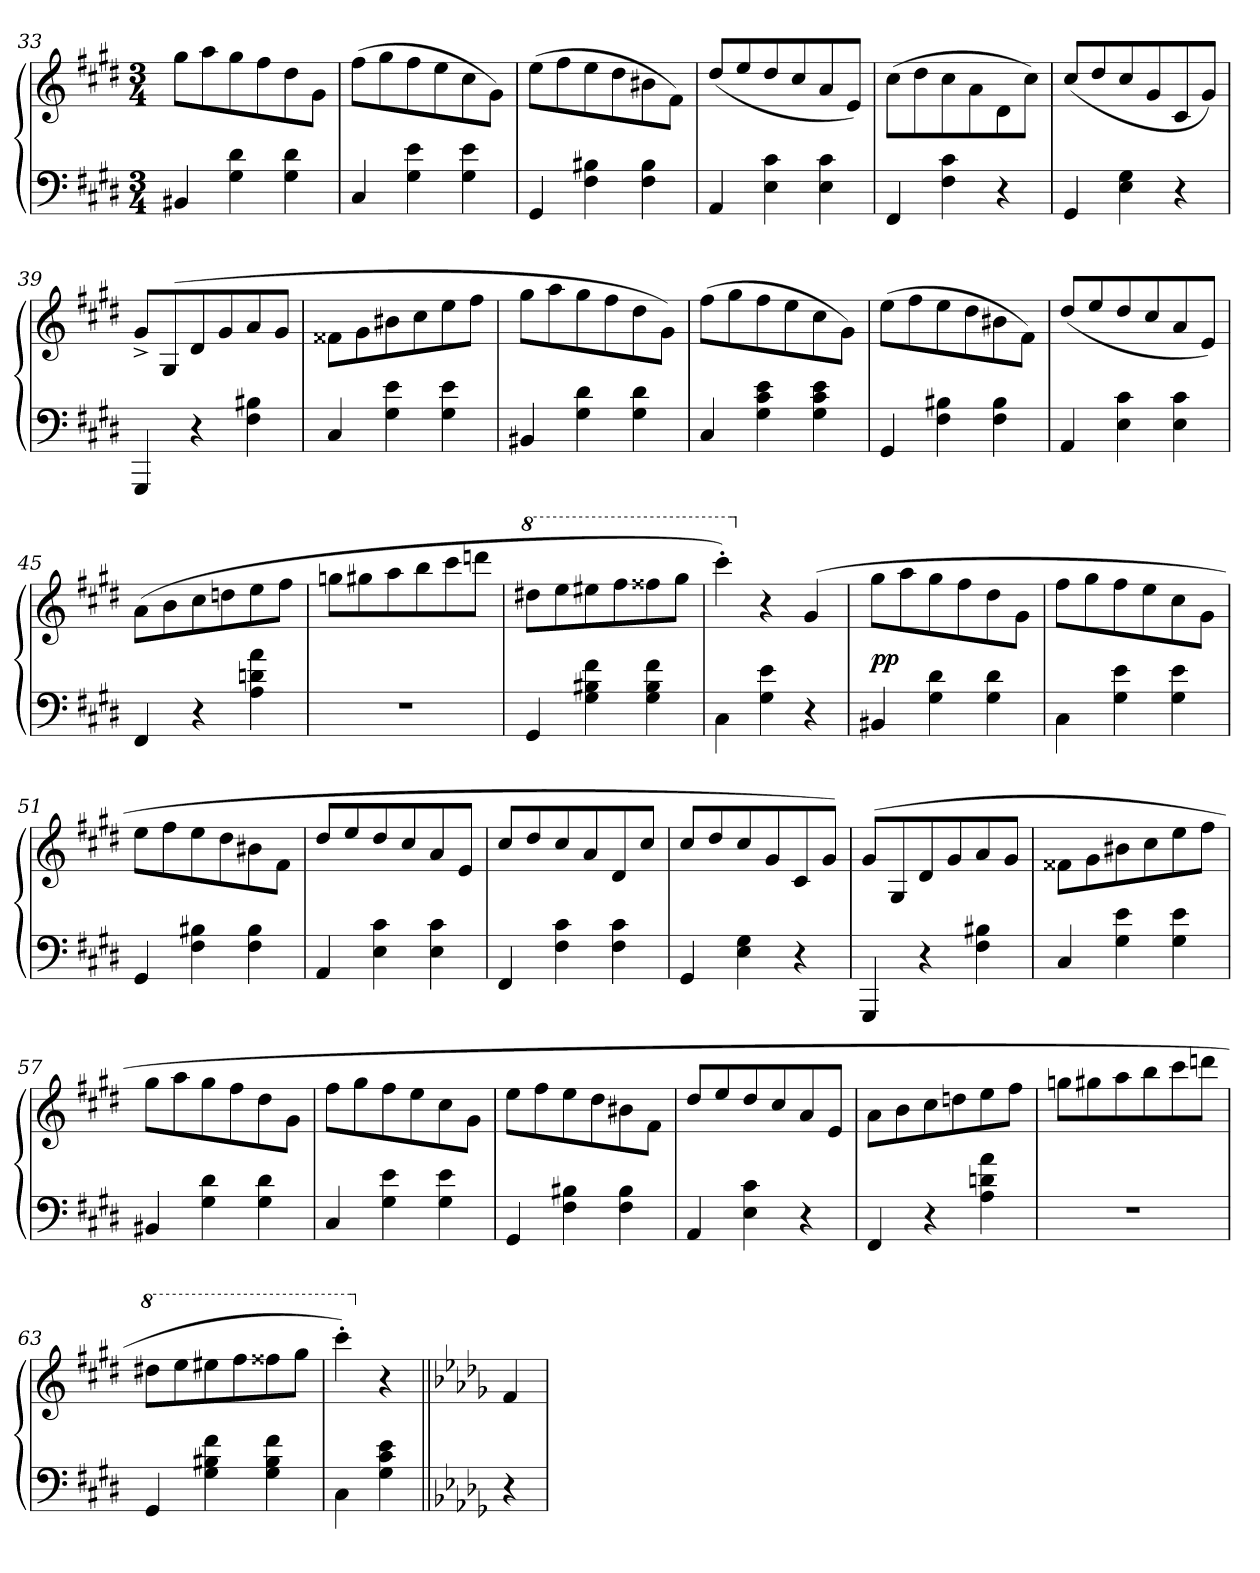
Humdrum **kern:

**kern	**kern	**dynam
*part1	*part1	*part1
*staff2	*staff1	*staff1/2
*clefF4	*clefG2	*
*k[f#c#g#d#]	*k[f#c#g#d#]	*
*c#:	*c#:	*
*M3/4	*M3/4	*
=33	=33	=33
4BB#X	8gg#L	.
.	8aa	.
4d# 4G#	8gg#	.
.	8ff#	.
4d# 4G#	8dd#	.
.	8g#J	.
=34	=34	=34
4C#	(>8ff#L	.
.	8gg#	.
4e 4G#	8ff#	.
.	8ee	.
4e 4G#	8cc#	.
.	8g#J)	.
=35	=35	=35
4GG#	(>8eeL	.
.	8ff#	.
4B#X 4F#	8ee	.
.	8dd#	.
4B# 4F#	8b#X	.
.	8f#J)	.
=36	=36	=36
4AA	(>8dd#L	.
.	8ee	.
4c# 4E	8dd#	.
.	8cc#	.
4c# 4E	8a	.
.	8eJ)	.
=37	=37	=37
4FF#	(>8cc#\L	.
.	8dd#	.
4c# 4F#	8cc#	.
.	8a	.
4r	8d#	.
.	8cc#J)	.
=38	=38	=38
4GG#	(<8cc#L	.
.	8dd#	.
4G# 4E	8cc#	.
.	8g#	.
4r	8c#	.
.	8g#J)	.
=39	=39	=39
4GGG#	8g#^L	.
.	(>8G#	.
4r	8d#	.
.	8g#	.
4B#X 4F#	8a	.
.	8g#J	.
=40	=40	=40
4C#	8f##XL	.
.	8g#	.
4e 4G#	8b#X	.
.	8cc#	.
4e 4G#	8ee	.
.	8ff#J	.
=41	=41	=41
4BB#X	8gg#L	.
.	8aa	.
4d# 4G#	8gg#	.
.	8ff#	.
4d# 4G#	8dd#	.
.	8g#J)	.
=42	=42	=42
4C#	(>8ff#L	.
.	8gg#	.
4e 4c# 4G#	8ff#	.
.	8ee	.
4e 4c# 4G#	8cc#	.
.	8g#J)	.
=43	=43	=43
4GG#	(>8eeL	.
.	8ff#	.
4B#X 4F#	8ee	.
.	8dd#	.
4B# 4F#	8b#X	.
.	8f#J)	.
=44	=44	=44
4AA	(8dd#L	.
.	8ee	.
4c# 4E	8dd#	.
.	8cc#	.
4c# 4E	8a	.
.	8eJ)	.
=45	=45	=45
4FF#	(>8aL	.
.	8b	.
4r	8cc#	.
.	8ddn	.
4a 4dn 4A	8ee	.
.	8ff#J	.
=46	=46	=46
2.rF	8ggnL	.
.	8gg#X	.
.	8aa	.
.	8bb	.
.	8ccc#	.
.	8dddnJ	.
=47	=47	=47
*	*8va	*
4GG#	8ddd#XL	.
.	8eee	.
4f# 4B#X 4G#	8eee#X	.
.	8fff#	.
4f# 4B# 4G#	8fff##X	.
.	8ggg#J	.
=48	=48	=48
4C#\	4cccc#')	.
*	*X8va	*
4e 4G#	4r	.
4r	(>4g#	.
=49	=49	=49
4BB#X	8gg#L	pp
.	8aa	.
4d# 4G#	8gg#	.
.	8ff#	.
4d# 4G#	8dd#	.
.	8g#J	.
=50	=50	=50
4C#\	8ff#L	.
.	8gg#	.
4e 4G#	8ff#	.
.	8ee	.
4e 4G#	8cc#	.
.	8g#J	.
=51	=51	=51
4GG#	8eeL	.
.	8ff#	.
4B#X 4F#	8ee	.
.	8dd#	.
4B# 4F#	8b#X	.
.	8f#J	.
=52	=52	=52
4AA	8dd#L	.
.	8ee	.
4c# 4E	8dd#	.
.	8cc#	.
4c# 4E	8a	.
.	8eJ	.
=53	=53	=53
4FF#	8cc#L	.
.	8dd#	.
4c# 4F#	8cc#	.
.	8a	.
4c# 4F#	8d#	.
.	8cc#J	.
=54	=54	=54
4GG#	8cc#L	.
.	8dd#	.
4G# 4E	8cc#	.
.	8g#	.
4r	8c#	.
.	8g#J)	.
=55	=55	=55
4GGG#	(>8g#L	.
.	8G#	.
4r	8d#	.
.	8g#	.
4B#X 4F#	8a	.
.	8g#J	.
=56	=56	=56
4C#	8f##XL	.
.	8g#	.
4e 4G#	8b#X	.
.	8cc#	.
4e 4G#	8ee	.
.	8ff#J	.
=57	=57	=57
4BB#X	8gg#L	.
.	8aa	.
4d# 4G#	8gg#	.
.	8ff#	.
4d# 4G#	8dd#	.
.	8g#J	.
=58	=58	=58
4C#	8ff#L	.
.	8gg#	.
4e 4G#	8ff#	.
.	8ee	.
4e 4G#	8cc#	.
.	8g#J	.
=59	=59	=59
4GG#	8eeL	.
.	8ff#	.
4B#X 4F#	8ee	.
.	8dd#	.
4B# 4F#	8b#X	.
.	8f#J	.
=60	=60	=60
4AA	8dd#L	.
.	8ee	.
4c# 4E	8dd#	.
.	8cc#	.
4r	8a	.
.	8eJ	.
=61	=61	=61
4FF#	8aL	.
.	8b	.
4r	8cc#	.
.	8ddn	.
4a 4dn 4A	8ee	.
.	8ff#J	.
=62	=62	=62
2.rF	8ggnL	.
.	8gg#X	.
.	8aa	.
.	8bb	.
.	8ccc#	.
.	8dddnJ	.
=63	=63	=63
*	*8va	*
4GG#	8ddd#XL	.
.	8eee	.
4f# 4B#X 4G#	8eee#X	.
.	8fff#	.
4f# 4B# 4G#	8fff##X	.
.	8ggg#J	.
=64	=64	=64
4C#\	4cccc#')	.
*	*X8va	*
4e 4c# 4G#	4r	.
=||	=||	=||
*k[b-e-a-d-g-]	*k[b-e-a-d-g-]	*
4r	4f	.
=	=	=
*-	*-	*-
